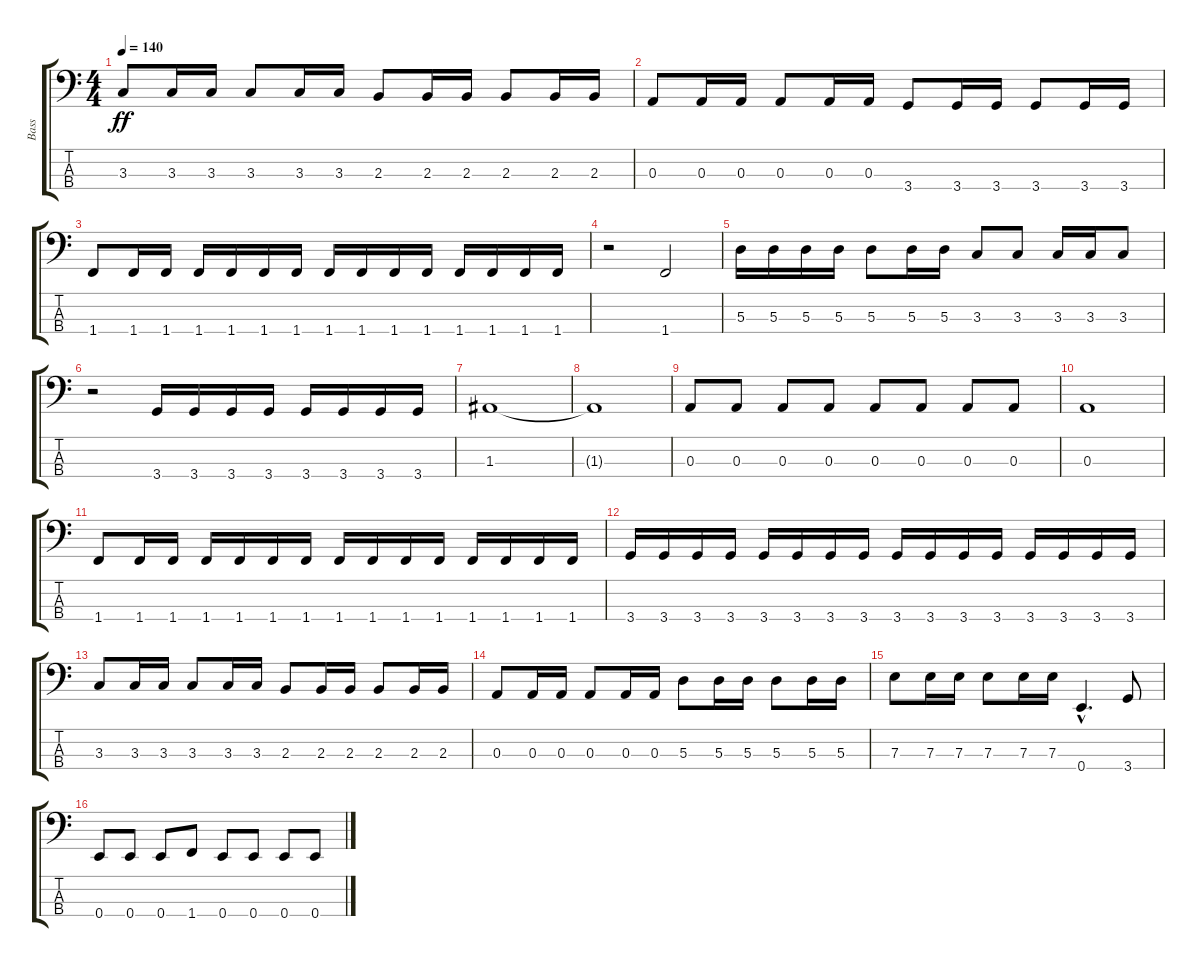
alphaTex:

\track ("Bass" "Bass") {instrument electricbassfinger}
\staff {score tabs}
\tuning (G2 D2 A1 E1) {hide}
\ts (4 4)
\tempo 140
\clef f4
\ks c
3.3.8{dy ff} 3.3.16 3.3.16 3.3.8 3.3.16 3.3.16 2.3.8 2.3.16 2.3.16 2.3.8 2.3.16 2.3.16 |
0.3.8 0.3.16 0.3.16 0.3.8 0.3.16 0.3.16 3.4.8 3.4.16 3.4.16 3.4.8 3.4.16 3.4.16 |
1.4.8 1.4.16 1.4.16 1.4.16 1.4.16 1.4.16 1.4.16 1.4.16 1.4.16 1.4.16 1.4.16 1.4.16 1.4.16 1.4.16 1.4.16 |
r.2 1.4.2 |
5.3.16 5.3.16 5.3.16 5.3.16 5.3.8 5.3.16 5.3.16 3.3.8 3.3.8 3.3.16 3.3.16 3.3.8 |
r.2 3.4.16 3.4.16 3.4.16 3.4.16 3.4.16 3.4.16 3.4.16 3.4.16 |
1.3.1 |
1.3{t}.1 |
0.3.8 0.3.8 0.3.8 0.3.8 0.3.8 0.3.8 0.3.8 0.3.8 |
0.3.1 |
1.4.8 1.4.16 1.4.16 1.4.16 1.4.16 1.4.16 1.4.16 1.4.16 1.4.16 1.4.16 1.4.16 1.4.16 1.4.16 1.4.16 1.4.16 |
3.4.16 3.4.16 3.4.16 3.4.16 3.4.16 3.4.16 3.4.16 3.4.16 3.4.16 3.4.16 3.4.16 3.4.16 3.4.16 3.4.16 3.4.16 3.4.16 |
3.3.8 3.3.16 3.3.16 3.3.8 3.3.16 3.3.16 2.3.8 2.3.16 2.3.16 2.3.8 2.3.16 2.3.16 |
0.3.8 0.3.16 0.3.16 0.3.8 0.3.16 0.3.16 5.3.8 5.3.16 5.3.16 5.3.8 5.3.16 5.3.16 |
7.3.8 7.3.16 7.3.16 7.3.8 7.3.16 7.3.16 0.4{hac}.4{d} 3.4.8 |
0.4.8 0.4.8 0.4.8 1.4.8 0.4.8 0.4.8 0.4.8 0.4.8
